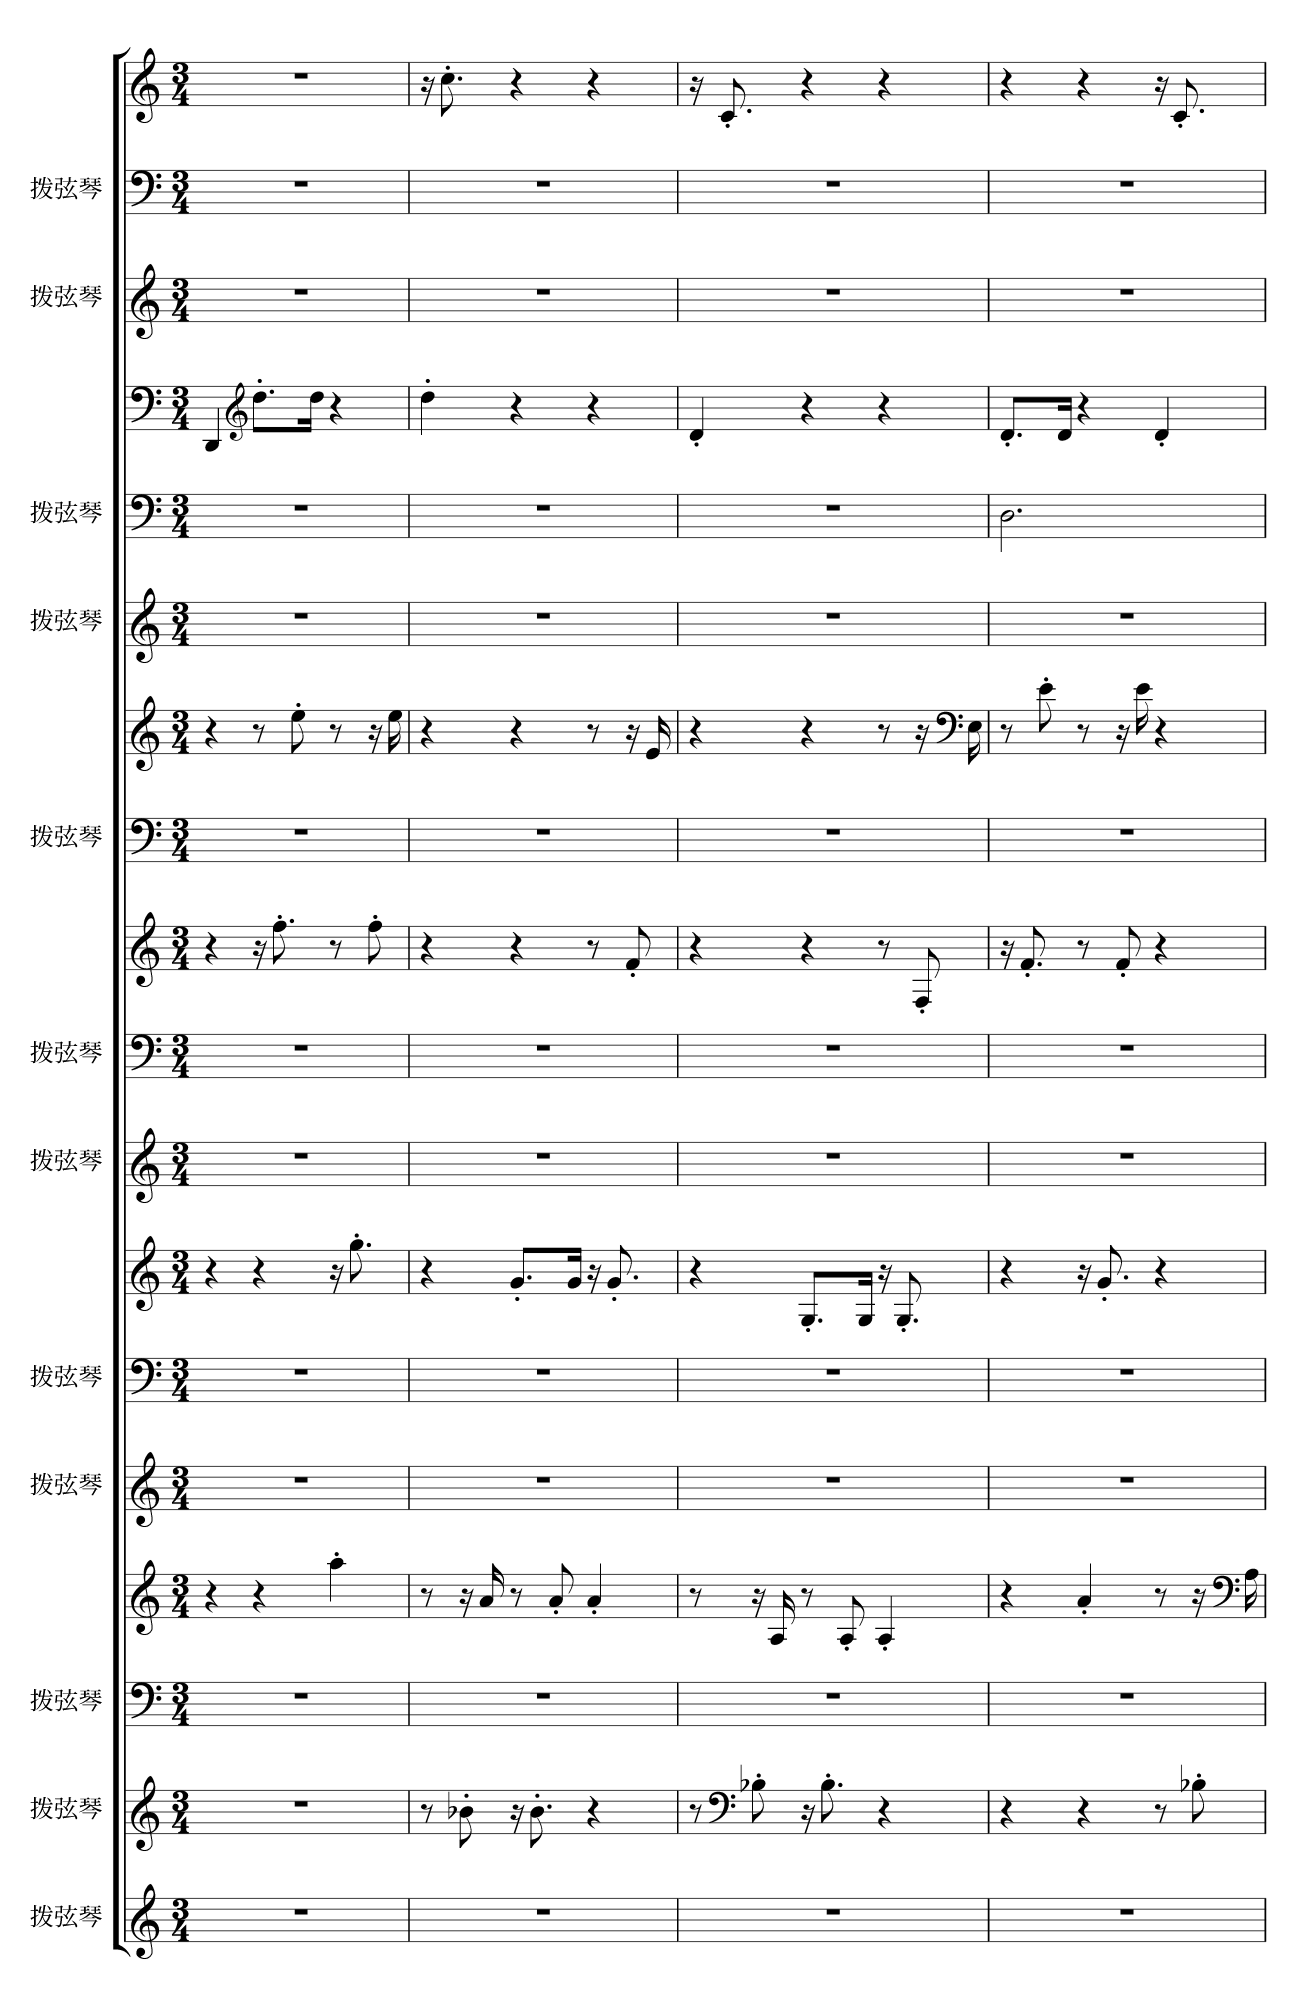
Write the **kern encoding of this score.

**kern	**kern	**kern	**kern	**kern	**kern	**kern	**kern	**kern	**kern	**kern	**kern	**kern	**kern	**kern	**kern	**kern	**kern
*part12	*part11	*part10	*part10	*part9	*part8	*part8	*part7	*part6	*part6	*part5	*part5	*part4	*part3	*part3	*part2	*part1	*part1
*staff18	*staff17	*staff16	*staff15	*staff14	*staff13	*staff12	*staff11	*staff10	*staff9	*staff8	*staff7	*staff6	*staff5	*staff4	*staff3	*staff2	*staff1
*I"拨弦琴	*I"拨弦琴	*I"拨弦琴	*	*I"拨弦琴	*I"拨弦琴	*	*I"拨弦琴	*I"拨弦琴	*	*I"拨弦琴	*	*I"拨弦琴	*I"拨弦琴	*	*I"拨弦琴	*I"拨弦琴	*
*clefG2	*clefG2	*clefF4	*clefG2	*clefG2	*clefF4	*clefG2	*clefG2	*clefF4	*clefG2	*clefF4	*clefG2	*clefG2	*clefF4	*clefF4	*clefG2	*clefF4	*clefG2
*k[]	*k[]	*k[]	*k[]	*k[]	*k[]	*k[]	*k[]	*k[]	*k[]	*k[]	*k[]	*k[]	*k[]	*k[]	*k[]	*k[]	*k[]
*M3/4	*M3/4	*M3/4	*M3/4	*M3/4	*M3/4	*M3/4	*M3/4	*M3/4	*M3/4	*M3/4	*M3/4	*M3/4	*M3/4	*M3/4	*M3/4	*M3/4	*M3/4
*MM145	*MM145	*MM145	*MM145	*MM145	*MM145	*MM145	*MM145	*MM145	*MM145	*MM145	*MM145	*MM145	*MM145	*MM145	*MM145	*MM145	*MM145
=1	=1	=1	=1	=1	=1	=1	=1	=1	=1	=1	=1	=1	=1	=1	=1	=1	=1
2.r	2.r	2.r	4r	2.r	2.r	4r	2.r	2.r	4r	2.r	4r	2.r	2.r	4DD/	2.r	2.r	2.r
*	*	*	*	*	*	*	*	*	*	*	*	*	*	*clefG2	*	*	*
.	.	.	4r	.	.	4r	.	.	16r	.	8r	.	.	8.dd'\L	.	.	.
.	.	.	.	.	.	.	.	.	8.ff'\	.	.	.	.	.	.	.	.
.	.	.	.	.	.	.	.	.	.	.	8ee'\	.	.	.	.	.	.
.	.	.	.	.	.	.	.	.	.	.	.	.	.	16dd\Jk	.	.	.
.	.	.	4aa'\	.	.	16r	.	.	8r	.	8r	.	.	4r	.	.	.
.	.	.	.	.	.	8.gg'\	.	.	.	.	.	.	.	.	.	.	.
.	.	.	.	.	.	.	.	.	8ff'\	.	16r	.	.	.	.	.	.
.	.	.	.	.	.	.	.	.	.	.	16ee\	.	.	.	.	.	.
=2	=2	=2	=2	=2	=2	=2	=2	=2	=2	=2	=2	=2	=2	=2	=2	=2	=2
2.r	8r	2.r	8r	2.r	2.r	4r	2.r	2.r	4r	2.r	4r	2.r	2.r	4dd'\	2.r	2.r	16r
.	.	.	.	.	.	.	.	.	.	.	.	.	.	.	.	.	8.cc'\
.	8b-X'\	.	16r	.	.	.	.	.	.	.	.	.	.	.	.	.	.
.	.	.	16a/	.	.	.	.	.	.	.	.	.	.	.	.	.	.
.	16r	.	8r	.	.	8.g'/L	.	.	4r	.	4r	.	.	4r	.	.	4r
.	8.b-'\	.	.	.	.	.	.	.	.	.	.	.	.	.	.	.	.
.	.	.	8a'/	.	.	.	.	.	.	.	.	.	.	.	.	.	.
.	.	.	.	.	.	16g/Jk	.	.	.	.	.	.	.	.	.	.	.
.	4r	.	4a'/	.	.	16r	.	.	8r	.	8r	.	.	4r	.	.	4r
.	.	.	.	.	.	8.g'/	.	.	.	.	.	.	.	.	.	.	.
.	.	.	.	.	.	.	.	.	8f'/	.	16r	.	.	.	.	.	.
.	.	.	.	.	.	.	.	.	.	.	16e/	.	.	.	.	.	.
=3	=3	=3	=3	=3	=3	=3	=3	=3	=3	=3	=3	=3	=3	=3	=3	=3	=3
2.r	8r	2.r	8r	2.r	2.r	4r	2.r	2.r	4r	2.r	4r	2.r	2.r	4d'/	2.r	2.r	16r
.	.	.	.	.	.	.	.	.	.	.	.	.	.	.	.	.	8.c'/
*	*clefF4	*	*	*	*	*	*	*	*	*	*	*	*	*	*	*	*
.	8B-X'\	.	16r	.	.	.	.	.	.	.	.	.	.	.	.	.	.
.	.	.	16A/	.	.	.	.	.	.	.	.	.	.	.	.	.	.
.	16r	.	8r	.	.	8.G'/L	.	.	4r	.	4r	.	.	4r	.	.	4r
.	8.B-'\	.	.	.	.	.	.	.	.	.	.	.	.	.	.	.	.
.	.	.	8A'/	.	.	.	.	.	.	.	.	.	.	.	.	.	.
.	.	.	.	.	.	16G/Jk	.	.	.	.	.	.	.	.	.	.	.
.	4r	.	4A'/	.	.	16r	.	.	8r	.	8r	.	.	4r	.	.	4r
.	.	.	.	.	.	8.G'/	.	.	.	.	.	.	.	.	.	.	.
.	.	.	.	.	.	.	.	.	8F'/	.	16r	.	.	.	.	.	.
*	*	*	*	*	*	*	*	*	*	*	*clefF4	*	*	*	*	*	*
.	.	.	.	.	.	.	.	.	.	.	16E\	.	.	.	.	.	.
!!LO:PB:g=z
=4	=4	=4	=4	=4	=4	=4	=4	=4	=4	=4	=4	=4	=4	=4	=4	=4	=4
2.r	4r	2.r	4r	2.r	2.r	4r	2.r	2.r	16r	2.r	8r	2.r	2.D\	8.d'/L	2.r	2.r	4r
.	.	.	.	.	.	.	.	.	8.f'/	.	.	.	.	.	.	.	.
.	.	.	.	.	.	.	.	.	.	.	8e'\	.	.	.	.	.	.
.	.	.	.	.	.	.	.	.	.	.	.	.	.	16d/Jk	.	.	.
.	4r	.	4a'/	.	.	16r	.	.	8r	.	8r	.	.	4r	.	.	4r
.	.	.	.	.	.	8.g'/	.	.	.	.	.	.	.	.	.	.	.
.	.	.	.	.	.	.	.	.	8f'/	.	16r	.	.	.	.	.	.
.	.	.	.	.	.	.	.	.	.	.	16e\	.	.	.	.	.	.
.	8r	.	8r	.	.	4r	.	.	4r	.	4r	.	.	4d'/	.	.	16r
.	.	.	.	.	.	.	.	.	.	.	.	.	.	.	.	.	8.c'/
.	8B-X'\	.	16r	.	.	.	.	.	.	.	.	.	.	.	.	.	.
*	*	*	*clefF4	*	*	*	*	*	*	*	*	*	*	*	*	*	*
.	.	.	16A\	.	.	.	.	.	.	.	.	.	.	.	.	.	.
=	=	=	=	=	=	=	=	=	=	=	=	=	=	=	=	=	=
*-	*-	*-	*-	*-	*-	*-	*-	*-	*-	*-	*-	*-	*-	*-	*-	*-	*-
